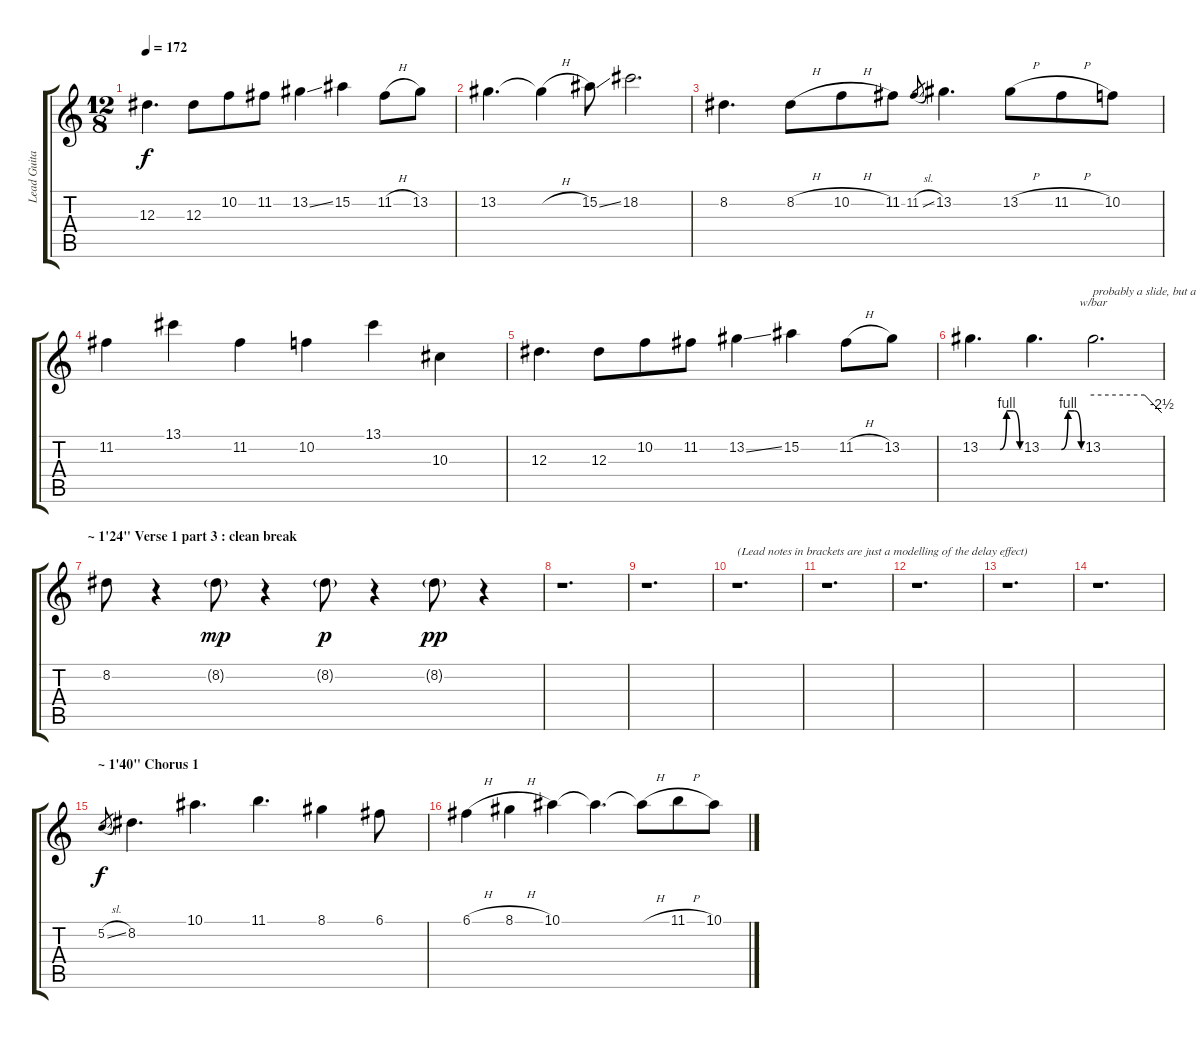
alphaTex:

\track ("Lead Guitar - Alex Kautz" "Lead Guita") {instrument distortionguitar}
\staff {score tabs}
\tuning (C4 G3 Eb3 Bb2 F2 C2) {hide}
\ts (12 8)
\tempo 172
\clef g2
\ks c
12.3.4{d dy f} 12.3.8 10.2.8 11.2.8 13.2{ss}.4 15.2.4 11.2{h}.8 13.2.8 |
13.2.4{d} 13.2{h t}.4 15.2{ss}.8 18.2.2{d} |
8.2.4{d} 8.2{h}.8 10.2{h}.8 11.2.8 11.2{sl}.8{gr} 13.2.4{d} 13.2{h}.8 11.2{h}.8 10.2.8 |
11.2.4 13.1.4 11.2.4 10.2.4 13.1.4 10.3.4 |
12.3.4{d} 12.3.8 10.2.8 11.2.8 13.2{ss}.4 15.2.4 11.2{h}.8 13.2.8 |
13.2{be (custom 0 0 30 0 40 4 50 4 60 0)}.4{d} 13.2{be (custom 0 0 30 0 40 4 50 4 60 0)}.4{d} 13.2.2{d tbe (custom default 0 0 45 0 60 -10) txt "probably a slide, but a whammy dive sounds better on my software"} |
\section ("" "~ 1'24\" Verse 1 part 3 : clean break")
8.2.8 r.4 8.2{g}.8{dy mp} r.4 8.2{g}.8{dy p} r.4 8.2{g}.8{dy pp} r.4 |
r.1{d} |
r.1{d} |
r.1{d txt "(Lead notes in brackets are just a modelling of the delay effect)"} |
r.1{d} |
r.1{d} |
r.1{d} |
r.1{d} |
\section ("" "~ 1'40\" Chorus 1 ")
5.2{sl}.8{gr dy f} 8.2.4{d} 10.1.4{d} 11.1.4{d} 8.1.4 6.1.8 |
6.1{h}.4 8.1{h}.4 10.1.4 10.1{t}.4{d} 10.1{h t}.8 11.1{h}.8 10.1.8
